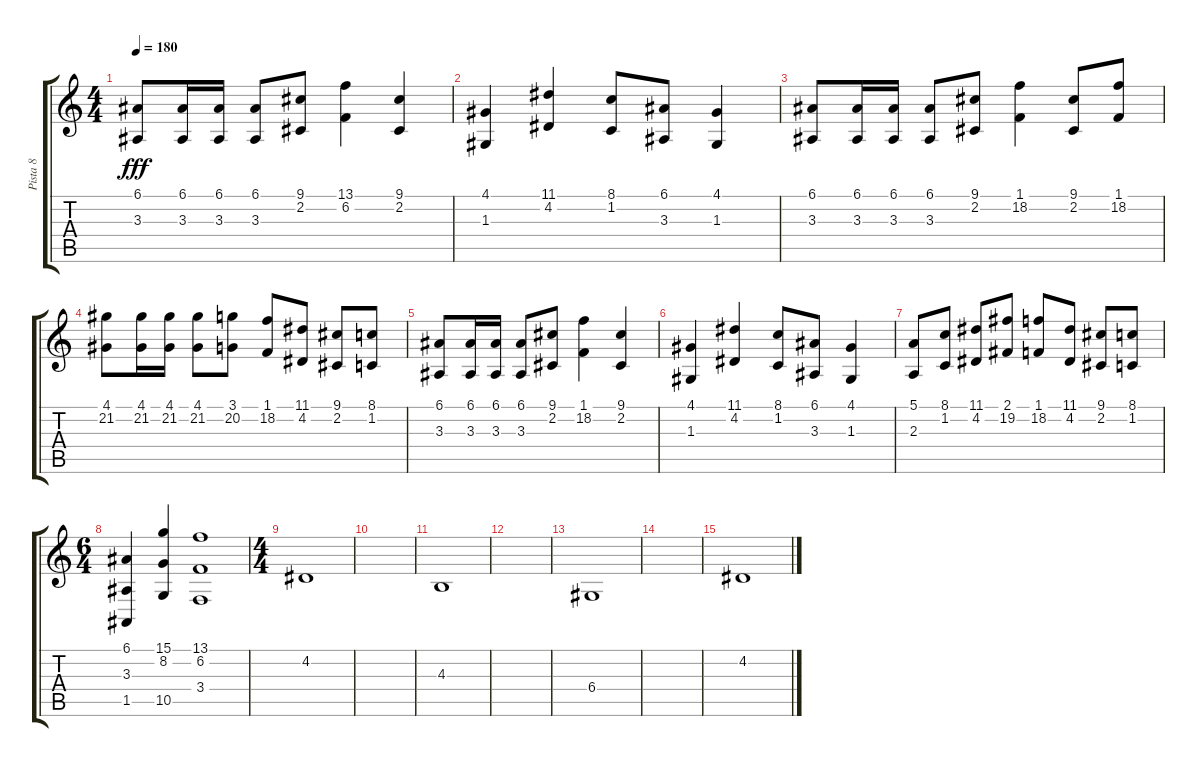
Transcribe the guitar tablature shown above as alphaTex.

\track ("Pista 8" "Pista 8") {instrument stringensemble1}
\staff {score tabs}
\tuning (E4 B3 G3 D3 A2 E2) {hide}
\ts (4 4)
\tempo 180
\clef g2
\ks c
(6.1 3.3).8{dy fff} (6.1 3.3).16 (6.1 3.3).16 (6.1 3.3).8 (9.1 2.2).8 (13.1 6.2).4 (9.1 2.2).4 |
(4.1 1.3).4 (11.1 4.2).4 (8.1 1.2).8 (6.1 3.3).8 (4.1 1.3).4 |
(6.1 3.3).8 (6.1 3.3).16 (6.1 3.3).16 (6.1 3.3).8 (9.1 2.2).8 (1.1 18.2).4 (9.1 2.2).8 (1.1 18.2).8 |
(4.1 21.2).8 (4.1 21.2).16 (4.1 21.2).16 (4.1 21.2).8 (3.1 20.2).8 (1.1 18.2).8 (11.1 4.2).8 (9.1 2.2).8 (8.1 1.2).8 |
(6.1 3.3).8 (6.1 3.3).16 (6.1 3.3).16 (6.1 3.3).8 (9.1 2.2).8 (1.1 18.2).4 (9.1 2.2).4 |
(4.1 1.3).4 (11.1 4.2).4 (8.1 1.2).8 (6.1 3.3).8 (4.1 1.3).4 |
(5.1 2.3).8 (8.1 1.2).8 (11.1 4.2).8 (2.1 19.2).8 (1.1 18.2).8 (11.1 4.2).8 (9.1 2.2).8 (8.1 1.2).8 |
\ts (6 4)
(6.1 3.3 1.5).4 (15.1 8.2 10.5).4 (13.1 6.2 3.4).1 |
\ts (4 4)
4.2.1{balance 8 instrument tubularbells} |
|
4.3.1 |
|
6.4.1 |
|
4.2.1
